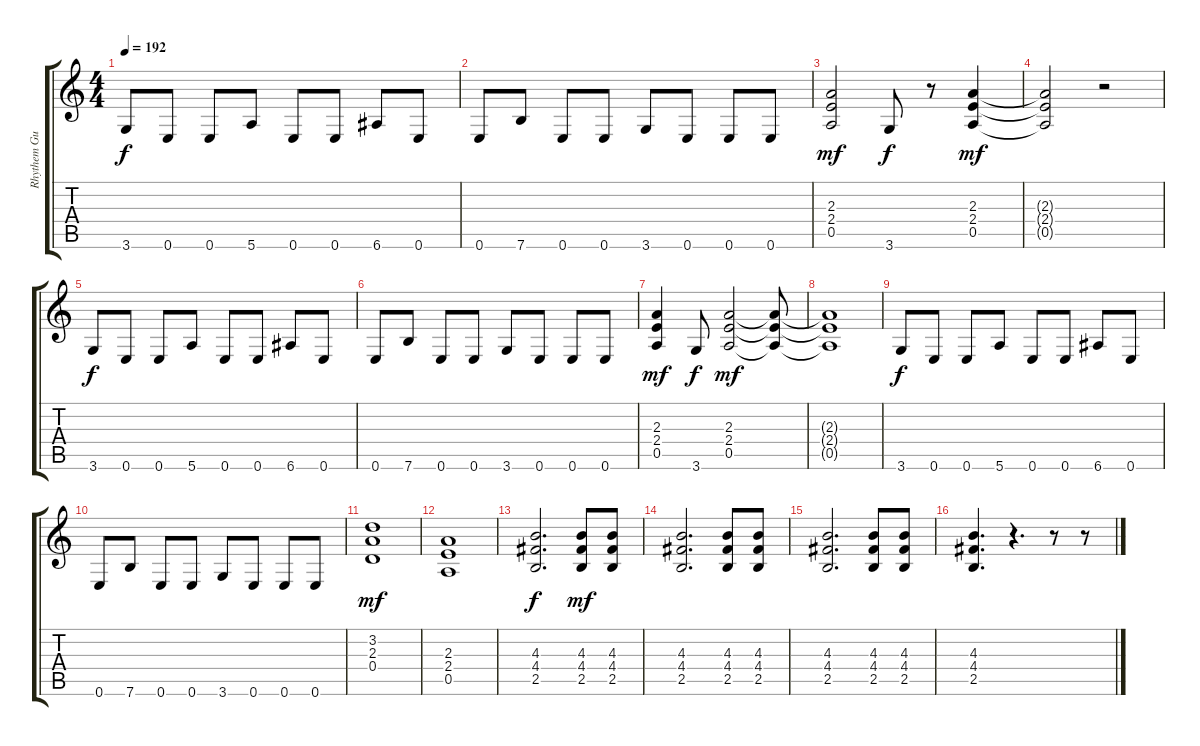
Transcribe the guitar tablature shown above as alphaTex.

\track ("Rhythem Guitar 1" "Rhythem Gu") {instrument distortionguitar}
\staff {score tabs}
\tuning (E4 B3 G3 D3 A2 E2) {hide}
\ts (4 4)
\tempo 192
\clef g2
\ks c
3.6.8{dy f} 0.6.8 0.6.8 5.6.8 0.6.8 0.6.8 6.6.8 0.6.8 |
0.6.8 7.6.8 0.6.8 0.6.8 3.6.8 0.6.8 0.6.8 0.6.8 |
(2.3 2.4 0.5).2{dy mf} 3.6.8{dy f} r.8 (2.3 2.4 0.5).4{dy mf} |
(2.3{t} 2.4{t} 0.5{t}).2 r.2 |
3.6.8{dy f} 0.6.8 0.6.8 5.6.8 0.6.8 0.6.8 6.6.8 0.6.8 |
0.6.8 7.6.8 0.6.8 0.6.8 3.6.8 0.6.8 0.6.8 0.6.8 |
(2.3 2.4 0.5).4{dy mf} 3.6.8{dy f} (2.3 2.4 0.5).2{dy mf} (2.3{t} 2.4{t} 0.5{t}).8 |
(2.3{t} 2.4{t} 0.5{t}).1 |
3.6.8{dy f} 0.6.8 0.6.8 5.6.8 0.6.8 0.6.8 6.6.8 0.6.8 |
0.6.8 7.6.8 0.6.8 0.6.8 3.6.8 0.6.8 0.6.8 0.6.8 |
(3.2 2.3 0.4).1{dy mf} |
(2.3 2.4 0.5).1 |
(4.3 4.4 2.5).2{d dy f} (4.3 4.4 2.5).8{dy mf} (4.3 4.4 2.5).8 |
(4.3 4.4 2.5).2{d} (4.3 4.4 2.5).8 (4.3 4.4 2.5).8 |
(4.3 4.4 2.5).2{d} (4.3 4.4 2.5).8 (4.3 4.4 2.5).8 |
(4.3 4.4 2.5).4{d} r.4{d} r.8 r.8
